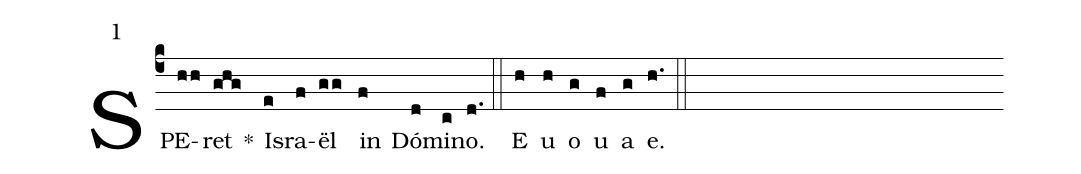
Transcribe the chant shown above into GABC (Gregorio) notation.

mode:1;
%%
(c4)SPE(hh)ret(ghg) *() Is(e)ra(f)ël(gg) in(f) Dó(d)mi(c)no.(d.) (::) <eu>E(h) u(h) o(g) u(f) a(g) e.</eu>(h.) (::)
